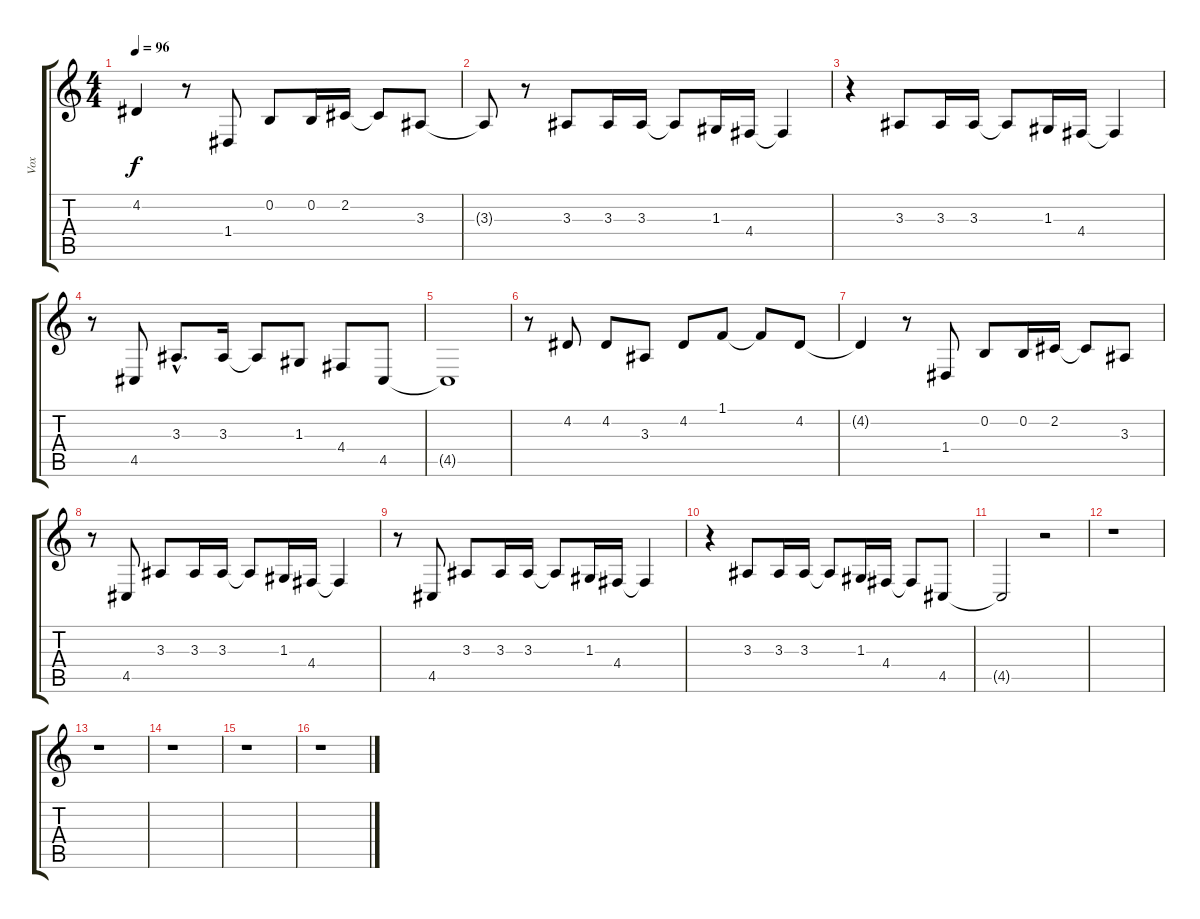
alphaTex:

\track ("Vox" "Vox") {instrument bassoon}
\staff {score tabs}
\tuning (E4 B3 G3 D3 A2 E2) {hide}
\ts (4 4)
\tempo 96
\clef g2
\ks c
4.2{t}.4{dy f} r.8 1.4.8 0.2.8 0.2.16 2.2.16 2.2{t}.8 3.3.8 |
3.3{t}.8 r.8 3.3.8 3.3.16 3.3.16 3.3{t}.8 1.3.16 4.4.16 4.4{t}.4 |
r.4 3.3.8 3.3.16 3.3.16 3.3{t}.8 1.3.16 4.4.16 4.4{t}.4 |
r.8 4.5.8 3.3{hac}.8{d} 3.3.16 3.3{t}.8 1.3.8 4.4.8 4.5.8 |
4.5{t}.1 |
r.8 4.2.8 4.2.8 3.3.8 4.2.8 1.1.8 1.1{t}.8 4.2.8 |
4.2{t}.4 r.8 1.4.8 0.2.8 0.2.16 2.2.16 2.2{t}.8 3.3.8 |
r.8 4.5.8 3.3.8 3.3.16 3.3.16 3.3{t}.8 1.3.16 4.4.16 4.4{t}.4 |
r.8 4.5.8 3.3.8 3.3.16 3.3.16 3.3{t}.8 1.3.16 4.4.16 4.4{t}.4 |
r.4 3.3.8 3.3.16 3.3.16 3.3{t}.8 1.3.16 4.4.16 4.4{t}.8 4.5.8 |
4.5{t}.2 r.2 |
r.1 |
r.1 |
r.1 |
r.1 |
r.1
